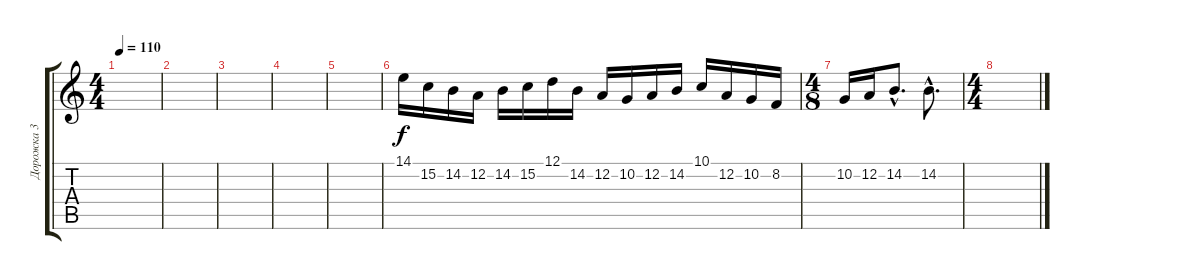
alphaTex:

\track ("Дорожка 3" "Дорожка 3") {instrument harpsichord}
\staff {score tabs}
\tuning (D4 A3 F3 C3 G2 D2) {hide}
\ts (4 4)
\tempo 110
\clef g2
\ks c
|
|
|
|
|
14.1.16 15.2.16 14.2.16 12.2.16 14.2.16 15.2.16 12.1.16 14.2.16 12.2.16 10.2.16 12.2.16 14.2.16 10.1.16 12.2.16 10.2.16 8.2.16 |
\ts (4 8)
10.2.16 12.2.16 14.2{hac}.8{d} 14.2{hac}.8{d} |
\ts (4 4)
